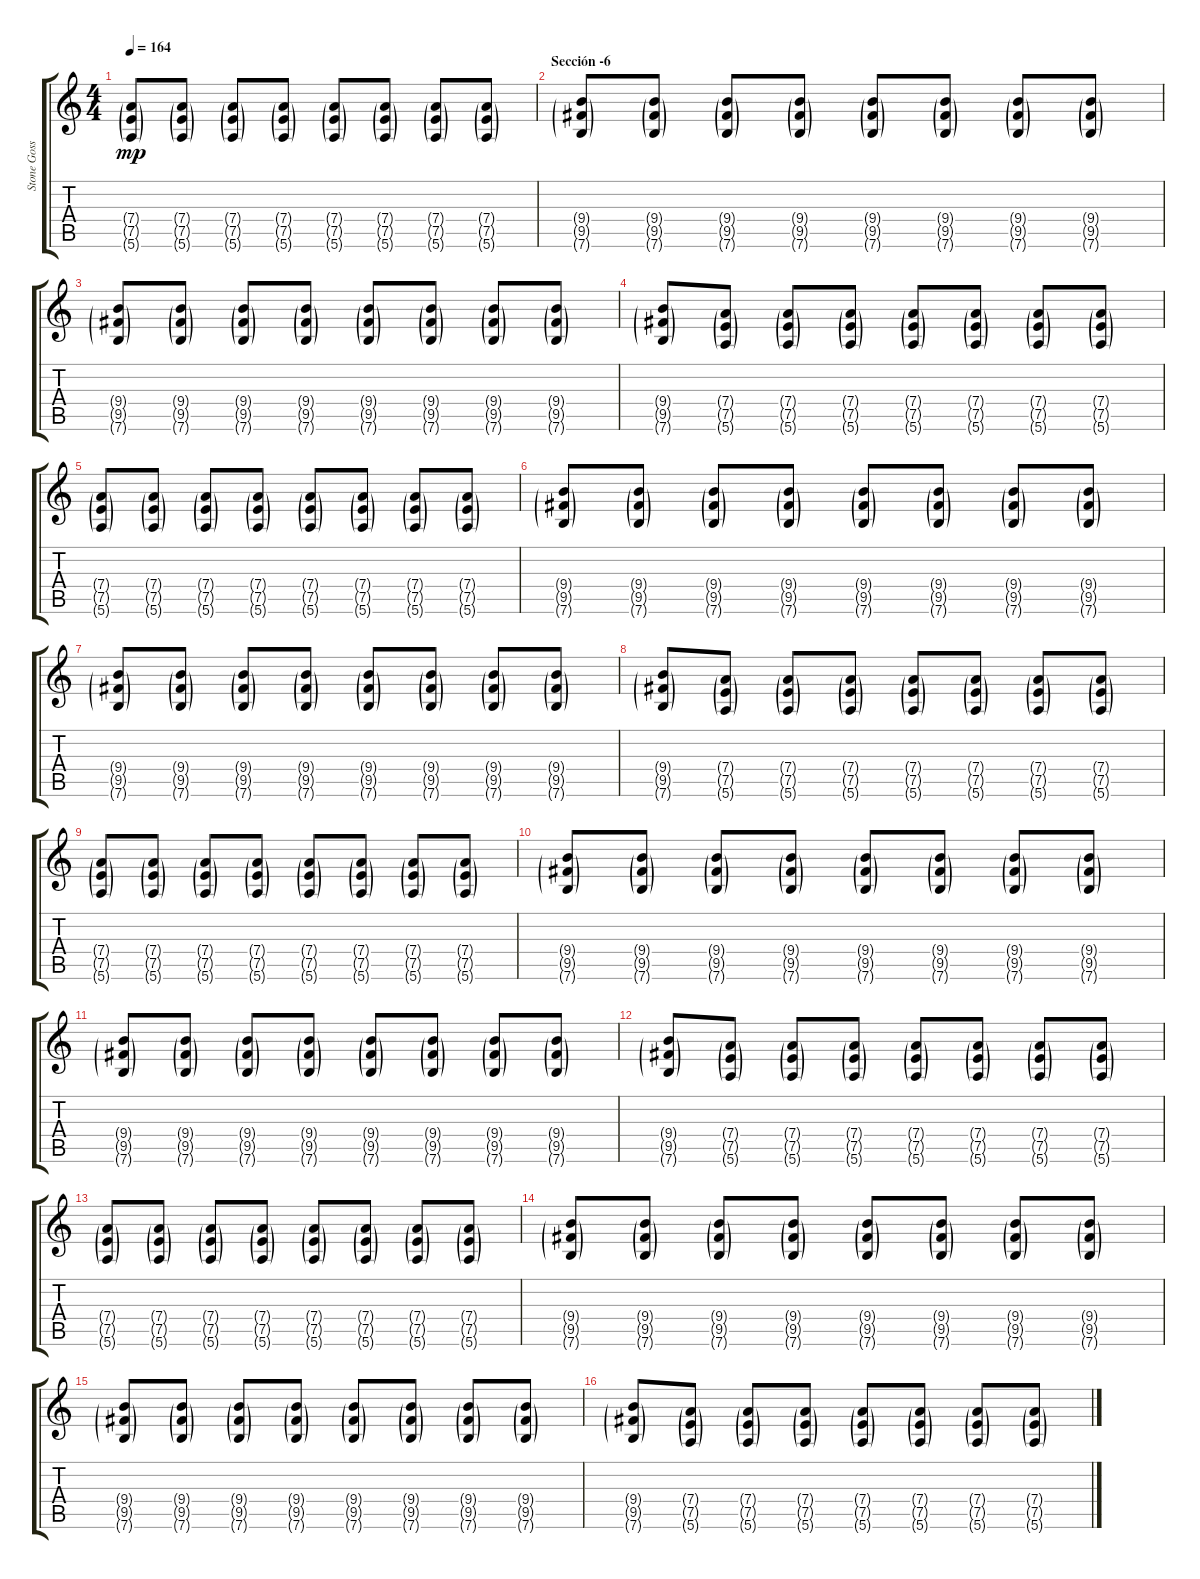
\track ("Stone Gossard" "Stone Goss") {instrument overdrivenguitar}
\staff {score tabs}
\tuning (E4 B3 G3 D3 A2 E2) {hide}
\ts (4 4)
\tempo 164
\clef g2
\ks c
(7.4{g} 7.5{g} 5.6{g}).8{dy mp} (7.4{g} 7.5{g} 5.6{g}).8 (7.4{g} 7.5{g} 5.6{g}).8 (7.4{g} 7.5{g} 5.6{g}).8 (7.4{g} 7.5{g} 5.6{g}).8 (7.4{g} 7.5{g} 5.6{g}).8 (7.4{g} 7.5{g} 5.6{g}).8 (7.4{g} 7.5{g} 5.6{g}).8 |
\section ("" "Sección -6")
(9.4{g} 9.5{g} 7.6{g}).8 (9.4{g} 9.5{g} 7.6{g}).8 (9.4{g} 9.5{g} 7.6{g}).8 (9.4{g} 9.5{g} 7.6{g}).8 (9.4{g} 9.5{g} 7.6{g}).8 (9.4{g} 9.5{g} 7.6{g}).8 (9.4{g} 9.5{g} 7.6{g}).8 (9.4{g} 9.5{g} 7.6{g}).8 |
(9.4{g} 9.5{g} 7.6{g}).8 (9.4{g} 9.5{g} 7.6{g}).8 (9.4{g} 9.5{g} 7.6{g}).8 (9.4{g} 9.5{g} 7.6{g}).8 (9.4{g} 9.5{g} 7.6{g}).8 (9.4{g} 9.5{g} 7.6{g}).8 (9.4{g} 9.5{g} 7.6{g}).8 (9.4{g} 9.5{g} 7.6{g}).8 |
(9.4{g} 9.5{g} 7.6{g}).8 (7.4{g} 7.5{g} 5.6{g}).8 (7.4{g} 7.5{g} 5.6{g}).8 (7.4{g} 7.5{g} 5.6{g}).8 (7.4{g} 7.5{g} 5.6{g}).8 (7.4{g} 7.5{g} 5.6{g}).8 (7.4{g} 7.5{g} 5.6{g}).8 (7.4{g} 7.5{g} 5.6{g}).8 |
(7.4{g} 7.5{g} 5.6{g}).8 (7.4{g} 7.5{g} 5.6{g}).8 (7.4{g} 7.5{g} 5.6{g}).8 (7.4{g} 7.5{g} 5.6{g}).8 (7.4{g} 7.5{g} 5.6{g}).8 (7.4{g} 7.5{g} 5.6{g}).8 (7.4{g} 7.5{g} 5.6{g}).8 (7.4{g} 7.5{g} 5.6{g}).8 |
(9.4{g} 9.5{g} 7.6{g}).8 (9.4{g} 9.5{g} 7.6{g}).8 (9.4{g} 9.5{g} 7.6{g}).8 (9.4{g} 9.5{g} 7.6{g}).8 (9.4{g} 9.5{g} 7.6{g}).8 (9.4{g} 9.5{g} 7.6{g}).8 (9.4{g} 9.5{g} 7.6{g}).8 (9.4{g} 9.5{g} 7.6{g}).8 |
(9.4{g} 9.5{g} 7.6{g}).8 (9.4{g} 9.5{g} 7.6{g}).8 (9.4{g} 9.5{g} 7.6{g}).8 (9.4{g} 9.5{g} 7.6{g}).8 (9.4{g} 9.5{g} 7.6{g}).8 (9.4{g} 9.5{g} 7.6{g}).8 (9.4{g} 9.5{g} 7.6{g}).8 (9.4{g} 9.5{g} 7.6{g}).8 |
(9.4{g} 9.5{g} 7.6{g}).8 (7.4{g} 7.5{g} 5.6{g}).8 (7.4{g} 7.5{g} 5.6{g}).8 (7.4{g} 7.5{g} 5.6{g}).8 (7.4{g} 7.5{g} 5.6{g}).8 (7.4{g} 7.5{g} 5.6{g}).8 (7.4{g} 7.5{g} 5.6{g}).8 (7.4{g} 7.5{g} 5.6{g}).8 |
(7.4{g} 7.5{g} 5.6{g}).8 (7.4{g} 7.5{g} 5.6{g}).8 (7.4{g} 7.5{g} 5.6{g}).8 (7.4{g} 7.5{g} 5.6{g}).8 (7.4{g} 7.5{g} 5.6{g}).8 (7.4{g} 7.5{g} 5.6{g}).8 (7.4{g} 7.5{g} 5.6{g}).8 (7.4{g} 7.5{g} 5.6{g}).8 |
(9.4{g} 9.5{g} 7.6{g}).8 (9.4{g} 9.5{g} 7.6{g}).8 (9.4{g} 9.5{g} 7.6{g}).8 (9.4{g} 9.5{g} 7.6{g}).8 (9.4{g} 9.5{g} 7.6{g}).8 (9.4{g} 9.5{g} 7.6{g}).8 (9.4{g} 9.5{g} 7.6{g}).8 (9.4{g} 9.5{g} 7.6{g}).8 |
(9.4{g} 9.5{g} 7.6{g}).8 (9.4{g} 9.5{g} 7.6{g}).8 (9.4{g} 9.5{g} 7.6{g}).8 (9.4{g} 9.5{g} 7.6{g}).8 (9.4{g} 9.5{g} 7.6{g}).8 (9.4{g} 9.5{g} 7.6{g}).8 (9.4{g} 9.5{g} 7.6{g}).8 (9.4{g} 9.5{g} 7.6{g}).8 |
(9.4{g} 9.5{g} 7.6{g}).8 (7.4{g} 7.5{g} 5.6{g}).8 (7.4{g} 7.5{g} 5.6{g}).8 (7.4{g} 7.5{g} 5.6{g}).8 (7.4{g} 7.5{g} 5.6{g}).8 (7.4{g} 7.5{g} 5.6{g}).8 (7.4{g} 7.5{g} 5.6{g}).8 (7.4{g} 7.5{g} 5.6{g}).8 |
(7.4{g} 7.5{g} 5.6{g}).8 (7.4{g} 7.5{g} 5.6{g}).8 (7.4{g} 7.5{g} 5.6{g}).8 (7.4{g} 7.5{g} 5.6{g}).8 (7.4{g} 7.5{g} 5.6{g}).8 (7.4{g} 7.5{g} 5.6{g}).8 (7.4{g} 7.5{g} 5.6{g}).8 (7.4{g} 7.5{g} 5.6{g}).8 |
(9.4{g} 9.5{g} 7.6{g}).8 (9.4{g} 9.5{g} 7.6{g}).8 (9.4{g} 9.5{g} 7.6{g}).8 (9.4{g} 9.5{g} 7.6{g}).8 (9.4{g} 9.5{g} 7.6{g}).8 (9.4{g} 9.5{g} 7.6{g}).8 (9.4{g} 9.5{g} 7.6{g}).8 (9.4{g} 9.5{g} 7.6{g}).8 |
(9.4{g} 9.5{g} 7.6{g}).8 (9.4{g} 9.5{g} 7.6{g}).8 (9.4{g} 9.5{g} 7.6{g}).8 (9.4{g} 9.5{g} 7.6{g}).8 (9.4{g} 9.5{g} 7.6{g}).8 (9.4{g} 9.5{g} 7.6{g}).8 (9.4{g} 9.5{g} 7.6{g}).8 (9.4{g} 9.5{g} 7.6{g}).8 |
(9.4{g} 9.5{g} 7.6{g}).8 (7.4{g} 7.5{g} 5.6{g}).8 (7.4{g} 7.5{g} 5.6{g}).8 (7.4{g} 7.5{g} 5.6{g}).8 (7.4{g} 7.5{g} 5.6{g}).8 (7.4{g} 7.5{g} 5.6{g}).8 (7.4{g} 7.5{g} 5.6{g}).8 (7.4{g} 7.5{g} 5.6{g}).8
